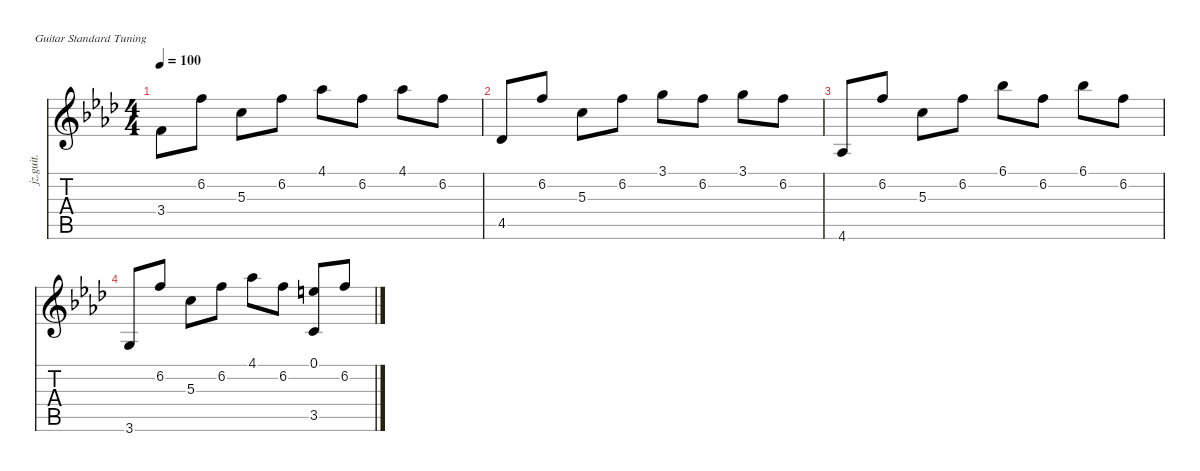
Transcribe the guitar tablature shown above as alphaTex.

\defaultSystemsLayout 4
\hideDynamics
\bracketExtendMode nobrackets
\otherSystemsTrackNameOrientation horizontal
\track ("Jazz Guitar" "jz.guit.") {instrument electricguitarjazz}
\staff {score tabs}
\tuning (E4 B3 G3 D3 A2 E2)
\ts (4 4)
\tempo 100
\clef g2
\ks fminor
3.4{acc forcenatural}.8{dy mp beam Down} 6.2{acc forcenatural}.8{beam Down} 5.3{acc forcenatural}.8{beam Down} 6.2{acc forcenatural}.8{beam Down} 4.1{acc b}.8{dy mf beam Down} 6.2{acc forcenatural}.8{dy mp beam Down} 4.1{acc b}.8{dy mf beam Down} 6.2{acc forcenatural}.8{dy mp beam Down} |
4.5{acc b}.8{beam Up} 6.2{acc forcenatural}.8{beam Up} 5.3{acc forcenatural}.8{beam Down} 6.2{acc forcenatural}.8{beam Down} 3.1{acc forcenatural}.8{dy mf beam Down} 6.2{acc forcenatural}.8{dy mp beam Down} 3.1{acc forcenatural}.8{dy mf beam Down} 6.2{acc forcenatural}.8{dy mp beam Down} |
4.6{acc b}.8{beam Up} 6.2{acc forcenatural}.8{beam Up} 5.3{acc forcenatural}.8{beam Down} 6.2{acc forcenatural}.8{beam Down} 6.1{acc b}.8{dy mf beam Down} 6.2{acc forcenatural}.8{dy mp beam Down} 6.1{acc b}.8{dy mf beam Down} 6.2{acc forcenatural}.8{dy mp beam Down} |
3.6{acc forcenatural}.8{beam Up} 6.2{acc forcenatural}.8{beam Up} 5.3{acc forcenatural}.8{beam Down} 6.2{acc forcenatural}.8{beam Down} 4.1{acc b}.8{dy mf beam Down} 6.2{acc forcenatural}.8{dy mp beam Down} (0.1{acc forcenatural} 3.5{acc forcenatural}).8{beam Up} 6.2{acc forcenatural}.8{beam Up}
